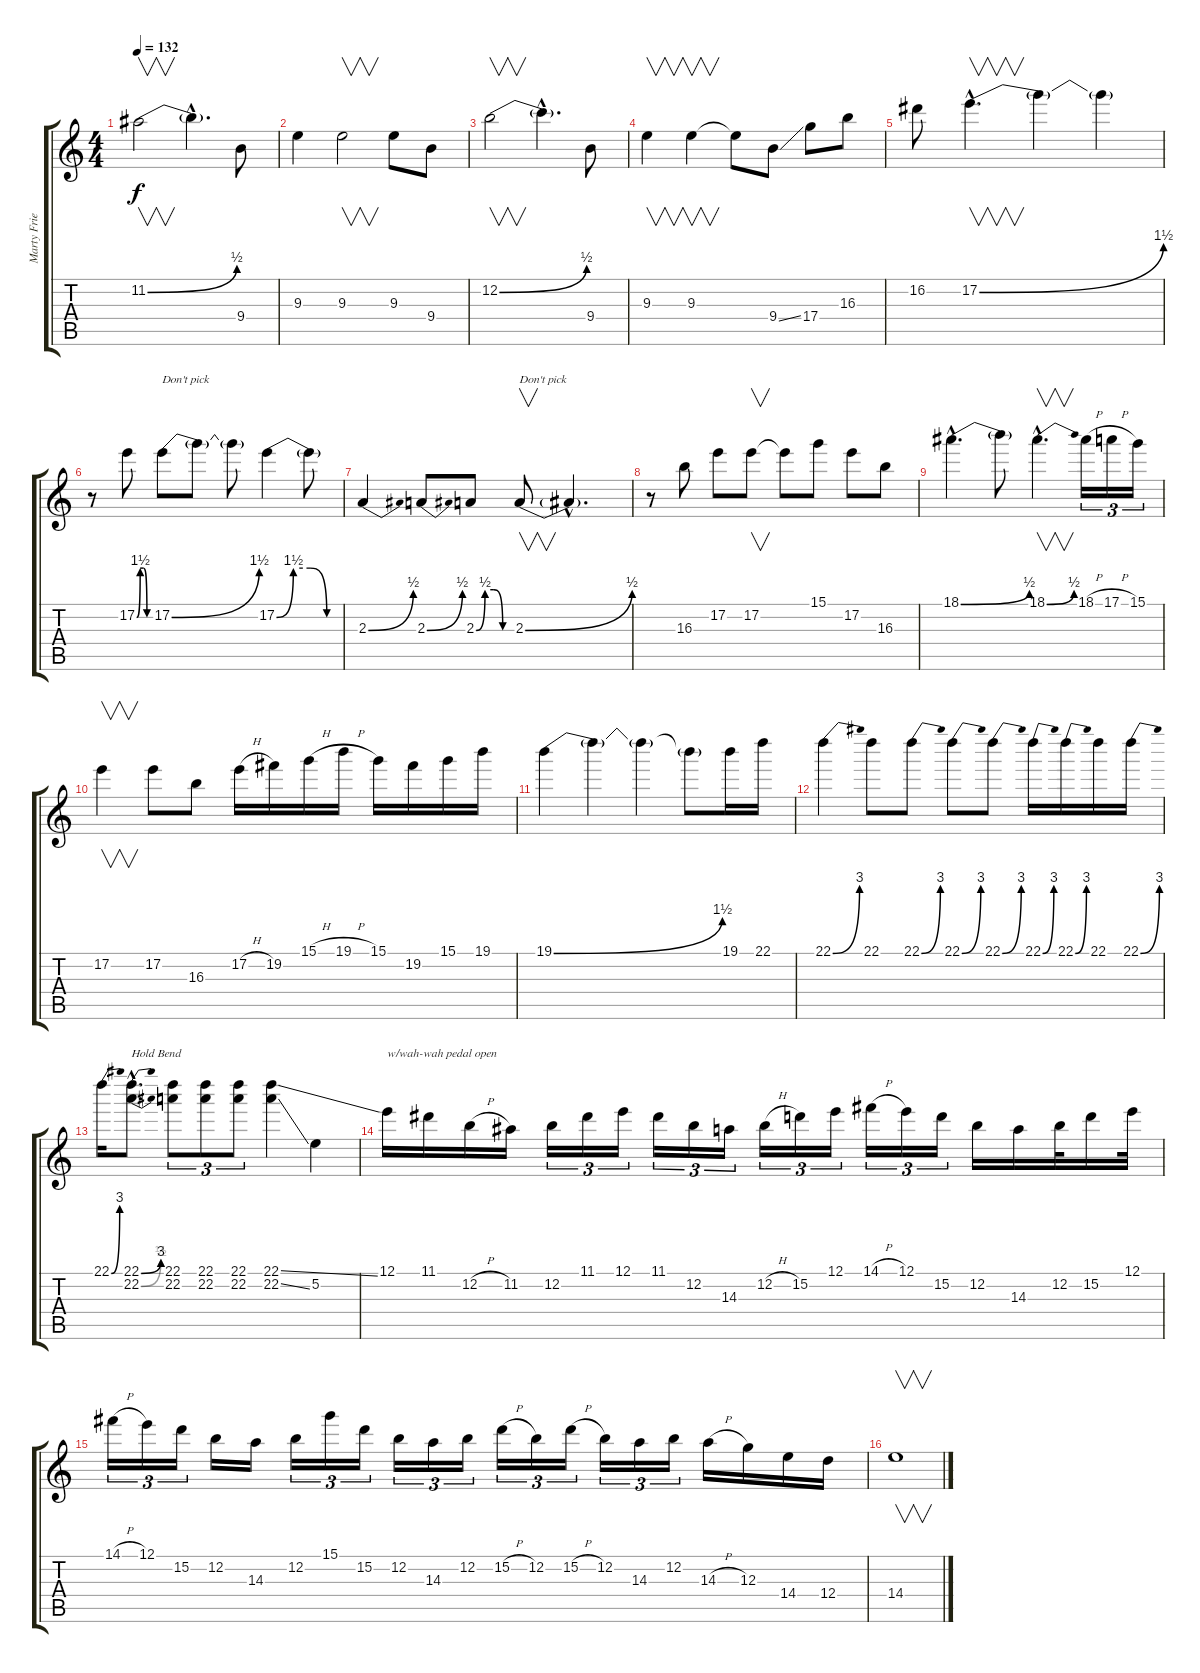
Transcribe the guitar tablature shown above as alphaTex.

\track ("Marty Friedman (Disto Gtr)" "Marty Frie") {instrument distortionguitar}
\staff {score tabs}
\tuning (E4 B3 G3 D3 A2 E2) {hide}
\ts (4 4)
\tempo 132
\clef g2
\ks c
11.2{be (bend 0 0 60 2)}.2{v dy f} 11.2{hac t}.4{d} 9.4.8 |
9.3.4 9.3.2{v} 9.3.8 9.4.8 |
12.2{be (bend 0 0 60 2)}.2{v} 12.2{hac t}.4{d} 9.4.8 |
9.3.4{v} 9.3.4{v} 9.3{t}.8 9.4{ss}.8 17.4.8 16.3.8 |
16.2.8 17.2{be (bend 0 0 60 6) hac}.4{v d} 17.2{t}.4 17.2{t}.4 |
r.8 17.2{be (custom 0 0 15 6 30 6 45 0 60 0)}.8 17.2{be (bend 0 0 60 6)}.8{txt "Don't pick"} 17.2{t}.8 17.2{t}.8 17.2{be (custom 0 0 15 6 30 6 45 0 60 0)}.4 17.2{t}.8 |
2.3{be (bend 0 0 60 2)}.4 2.3{be (bend 0 0 60 2)}.8 2.3{be (custom 0 0 15 2 30 2 45 0 60 0)}.8 2.3{be (bend 0 0 60 2)}.8{v txt "Don't pick"} 2.3{hac t}.4{d} |
r.8 16.3.8 17.2.8 17.2.8{v} 17.2{t}.8 15.1.8 17.2.8 16.3.8 |
18.1{be (bend 0 0 60 2) hac}.4{d} 18.1{t}.8 18.1{be (bend 0 0 60 2) hac}.4{v d} 18.1{h}.16{tu (3 2)} 17.1{h}.16{tu (3 2)} 15.1.16{tu (3 2)} |
17.2.4{v} 17.2.8 16.3.8 17.2{h}.16 19.2.16 15.1{h}.16 19.1{h}.16 15.1.16 19.2.16 15.1.16 19.1.16 |
19.1{be (bend 0 0 60 6)}.4 19.1{t}.4 19.1{t}.4 19.1{t}.8 19.1.16 22.1.16 |
22.1{be (bend 0 0 60 12)}.4 22.1.8 22.1{be (bend 0 0 60 12)}.8 22.1{be (bend 0 0 60 12)}.8 22.1{be (bend 0 0 60 12)}.8 22.1{be (bend 0 0 60 12)}.16 22.1{be (bend 0 0 60 12)}.16 22.1.16 22.1{be (bend 0 0 60 12)}.16 |
22.1{be (bend 0 0 60 12)}.16 (22.1{be (bend 0 0 60 12) hac} 22.2{be (bend 0 0 60 2) hac}).8{d txt "Hold Bend"} (22.1 22.2).8{tu (3 2)} (22.1 22.2).8{tu (3 2)} (22.1 22.2).8{tu (3 2)} (22.1{ss} 22.2{ss}).4 5.2.4 |
12.1.16{txt "w/wah-wah pedal open"} 11.1.16 12.2{h}.16 11.2.16 12.2.16{tu (3 2)} 11.1.16{tu (3 2)} 12.1.16{tu (3 2)} 11.1.16{tu (3 2)} 12.2.16{tu (3 2)} 14.3.16{tu (3 2)} 12.2{h}.16{tu (3 2)} 15.2.16{tu (3 2)} 12.1.16{tu (3 2)} 14.1{h}.16{tu (3 2)} 12.1.16{tu (3 2)} 15.2.16{tu (3 2)} 12.2.16 14.3.16 12.2.32 15.2.16 12.1.32 |
14.1{h}.16{tu (3 2)} 12.1.16{tu (3 2)} 15.2.16{tu (3 2)} 12.2.16 14.3.16 12.2.16{tu (3 2)} 15.1.16{tu (3 2)} 15.2.16{tu (3 2)} 12.2.16{tu (3 2)} 14.3.16{tu (3 2)} 12.2.16{tu (3 2)} 15.2{h}.16{tu (3 2)} 12.2.16{tu (3 2)} 15.2{h}.16{tu (3 2)} 12.2.16{tu (3 2)} 14.3.16{tu (3 2)} 12.2.16{tu (3 2)} 14.3{h}.16 12.3.16 14.4.16 12.4.16 |
14.4.1{v}
